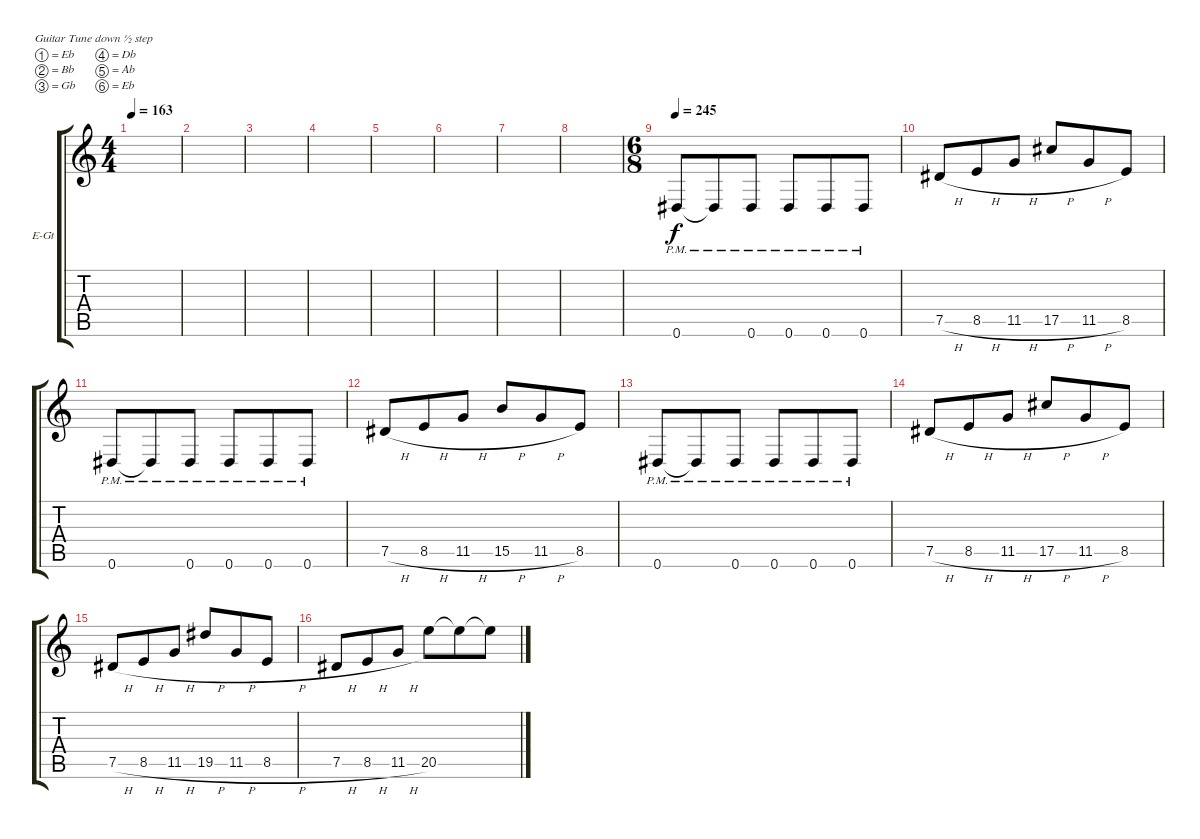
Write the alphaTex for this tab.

\bracketExtendMode groupsimilarinstruments
\firstSystemTrackNameOrientation horizontal
\otherSystemsTrackNameOrientation horizontal
\track ("right" "E-Gt") {instrument distortionguitar}
\staff {score tabs}
\tuning (Eb4 Bb3 Gb3 Db3 Ab2 Eb2)
\ts (4 4)
\tempo 163
\clef g2
\ks c
|
|
|
|
|
|
|
|
\ts (6 8)
\tempo 245
0.6{pm}.8 0.6{pm t}.8 0.6{pm}.8 0.6{pm}.8 0.6{pm}.8 0.6{pm}.8 |
7.5{h}.8 8.5{h}.8 11.5{h}.8 17.5{h}.8 11.5{h}.8 8.5.8 |
0.6{pm}.8 0.6{pm t}.8 0.6{pm}.8 0.6{pm}.8 0.6{pm}.8 0.6{pm}.8 |
7.5{h}.8 8.5{h}.8 11.5{h}.8 15.5{h}.8 11.5{h}.8 8.5.8 |
0.6{pm}.8 0.6{pm t}.8 0.6{pm}.8 0.6{pm}.8 0.6{pm}.8 0.6{pm}.8 |
7.5{h}.8 8.5{h}.8 11.5{h}.8 17.5{h}.8 11.5{h}.8 8.5.8 |
7.5{h}.8 8.5{h}.8 11.5{h}.8 19.5{h}.8 11.5{h}.8 8.5{h}.8 |
7.5{h}.8 8.5{h}.8 11.5{h}.8 20.5.8 20.5{t}.8 20.5{t}.8
